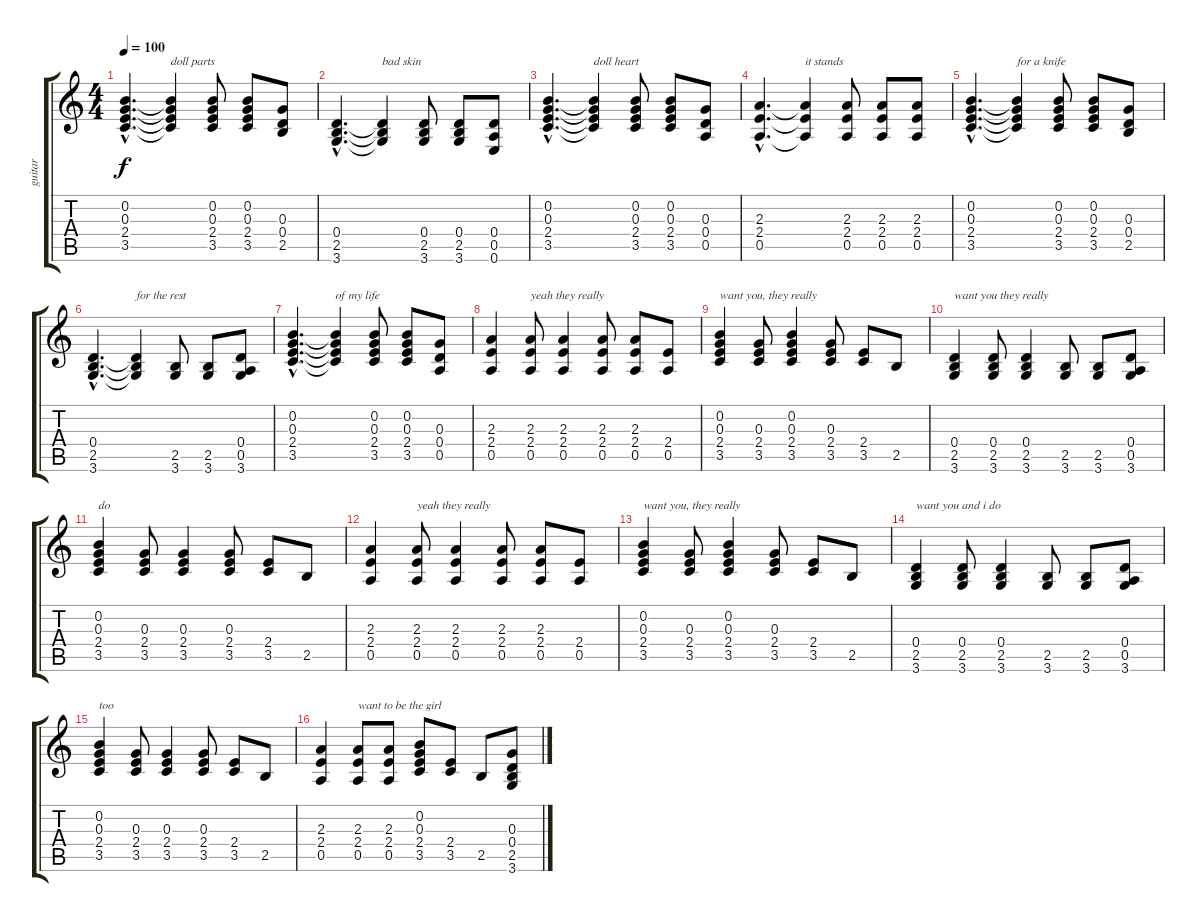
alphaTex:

\track ("guitar" "guitar") {instrument acousticguitarsteel}
\staff {score tabs}
\tuning (E4 B3 G3 D3 A2 E2) {hide}
\ts (4 4)
\tempo 100
\clef g2
\ks c
(0.2{hac} 0.3{hac} 2.4{hac} 3.5{hac}).4{d dy f} (0.2{t} 0.3{t} 2.4{t} 3.5{t}).4{txt "doll parts"} (0.2 0.3 2.4 3.5).8 (0.2 0.3 2.4 3.5).8 (0.3 0.4 2.5).8 |
(0.4{hac} 2.5{hac} 3.6{hac}).4{d} (0.4{t} 2.5{t} 3.6{t}).4{txt "bad skin"} (0.4 2.5 3.6).8 (0.4 2.5 3.6).8 (0.4 0.5 0.6).8 |
(0.2{hac} 0.3{hac} 2.4{hac} 3.5{hac}).4{d} (0.2{t} 0.3{t} 2.4{t} 3.5{t}).4{txt "doll heart"} (0.2 0.3 2.4 3.5).8 (0.2 0.3 2.4 3.5).8 (0.3 0.4 0.5).8 |
(2.3{hac} 2.4{hac} 0.5{hac}).4{d} (2.3{t} 2.4{t} 0.5{t}).4{txt "it stands"} (2.3 2.4 0.5).8 (2.3 2.4 0.5).8 (2.3 2.4 0.5).8 |
(0.2{hac} 0.3{hac} 2.4{hac} 3.5{hac}).4{d} (0.2{t} 0.3{t} 2.4{t} 3.5{t}).4{txt "for a knife"} (0.2 0.3 2.4 3.5).8 (0.2 0.3 2.4 3.5).8 (0.3 0.4 2.5).8 |
(0.4{hac} 2.5{hac} 3.6{hac}).4{d} (0.4{t} 2.5{t} 3.6{t}).4{txt "for the rest"} (2.5 3.6).8 (2.5 3.6).8 (0.4 0.5 3.6).8 |
(0.2{hac} 0.3{hac} 2.4{hac} 3.5{hac}).4{d} (0.2{t} 0.3{t} 2.4{t} 3.5{t}).4{txt "of my life"} (0.2 0.3 2.4 3.5).8 (0.2 0.3 2.4 3.5).8 (0.3 0.4 0.5).8 |
(2.3 2.4 0.5).4 (2.3 2.4 0.5).8{txt "yeah they really"} (2.3 2.4 0.5).4 (2.3 2.4 0.5).8 (2.3 2.4 0.5).8 (2.4 0.5).8 |
(0.2 0.3 2.4 3.5).4{txt "want you, they really"} (0.3 2.4 3.5).8 (0.2 0.3 2.4 3.5).4 (0.3 2.4 3.5).8 (2.4 3.5).8 2.5.8 |
(0.4 2.5 3.6).4{txt "want you they really"} (0.4 2.5 3.6).8 (0.4 2.5 3.6).4 (2.5 3.6).8 (2.5 3.6).8 (0.4 0.5 3.6).8 |
(0.2 0.3 2.4 3.5).4{txt "do"} (0.3 2.4 3.5).8 (0.3 2.4 3.5).4 (0.3 2.4 3.5).8 (2.4 3.5).8 2.5.8 |
(2.3 2.4 0.5).4 (2.3 2.4 0.5).8{txt "yeah they really"} (2.3 2.4 0.5).4 (2.3 2.4 0.5).8 (2.3 2.4 0.5).8 (2.4 0.5).8 |
(0.2 0.3 2.4 3.5).4{txt "want you, they really"} (0.3 2.4 3.5).8 (0.2 0.3 2.4 3.5).4 (0.3 2.4 3.5).8 (2.4 3.5).8 2.5.8 |
(0.4 2.5 3.6).4{txt "want you and i do"} (0.4 2.5 3.6).8 (0.4 2.5 3.6).4 (2.5 3.6).8 (2.5 3.6).8 (0.4 0.5 3.6).8 |
(0.2 0.3 2.4 3.5).4{txt "too"} (0.3 2.4 3.5).8 (0.3 2.4 3.5).4 (0.3 2.4 3.5).8 (2.4 3.5).8 2.5.8 |
(2.3 2.4 0.5).4 (2.3 2.4 0.5).8{txt "want to be the girl"} (2.3 2.4 0.5).8 (0.2 0.3 2.4 3.5).8 (2.4 3.5).8 2.5.8 (0.3 0.4 2.5 3.6).8
